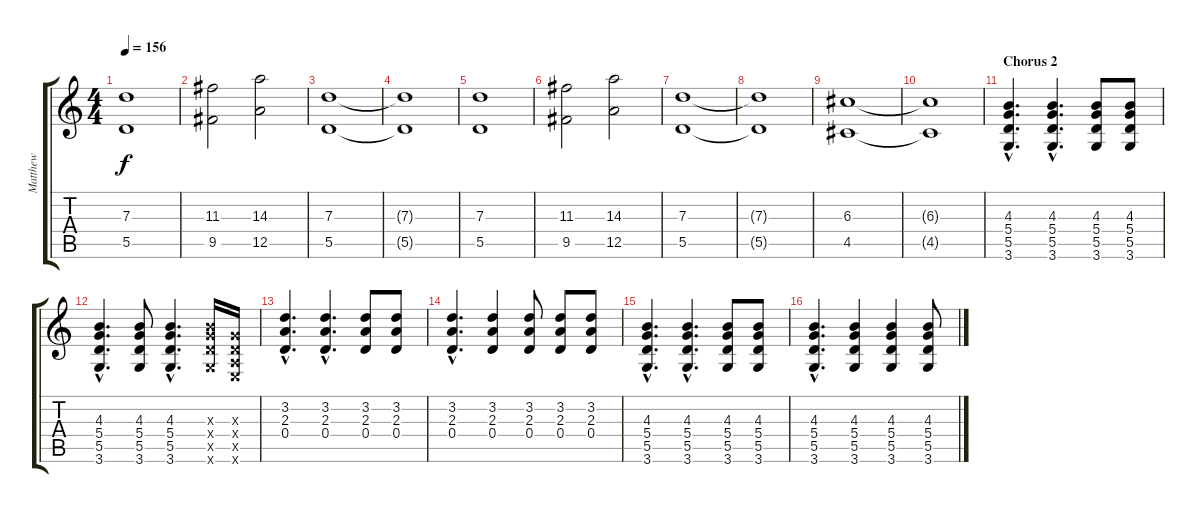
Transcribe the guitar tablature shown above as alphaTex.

\track ("Matthew" "Matthew") {instrument overdrivenguitar}
\staff {score tabs}
\tuning (E4 B3 G3 D3 A2 E2) {hide}
\ts (4 4)
\tempo 156
\clef g2
\ks c
(7.3 5.5).1{dy f} |
(11.3 9.5).2 (14.3 12.5).2 |
(7.3 5.5).1 |
(7.3{t} 5.5{t}).1 |
(7.3 5.5).1 |
(11.3 9.5).2 (14.3 12.5).2 |
(7.3 5.5).1 |
(7.3{t} 5.5{t}).1 |
(6.3 4.5).1 |
(6.3{t} 4.5{t}).1 |
\section ("" "Chorus 2")
(4.3{hac} 5.4{hac} 5.5{hac} 3.6{hac}).4{d} (4.3{hac} 5.4{hac} 5.5{hac} 3.6{hac}).4{d} (4.3 5.4 5.5 3.6).8 (4.3 5.4 5.5 3.6).8 |
(4.3{hac} 5.4{hac} 5.5{hac} 3.6{hac}).4{d} (4.3 5.4 5.5 3.6).8 (4.3{hac} 5.4{hac} 5.5{hac} 3.6{hac}).4{d} (4.3{x} 5.4{x} 5.5{x} 3.6{x}).16 (0.3{x} 0.4{x} 0.5{x} 0.6{x}).16 |
(3.2{hac} 2.3{hac} 0.4{hac}).4{d} (3.2{hac} 2.3{hac} 0.4{hac}).4{d} (3.2 2.3 0.4).8 (3.2 2.3 0.4).8 |
(3.2{hac} 2.3{hac} 0.4{hac}).4{d} (3.2 2.3 0.4).4 (3.2 2.3 0.4).8 (3.2 2.3 0.4).8 (3.2 2.3 0.4).8 |
(4.3{hac} 5.4{hac} 5.5{hac} 3.6{hac}).4{d} (4.3{hac} 5.4{hac} 5.5{hac} 3.6{hac}).4{d} (4.3 5.4 5.5 3.6).8 (4.3 5.4 5.5 3.6).8 |
(4.3{hac} 5.4{hac} 5.5{hac} 3.6{hac}).4{d} (4.3 5.4 5.5 3.6).4 (4.3 5.4 5.5 3.6).4 (4.3 5.4 5.5 3.6).8
